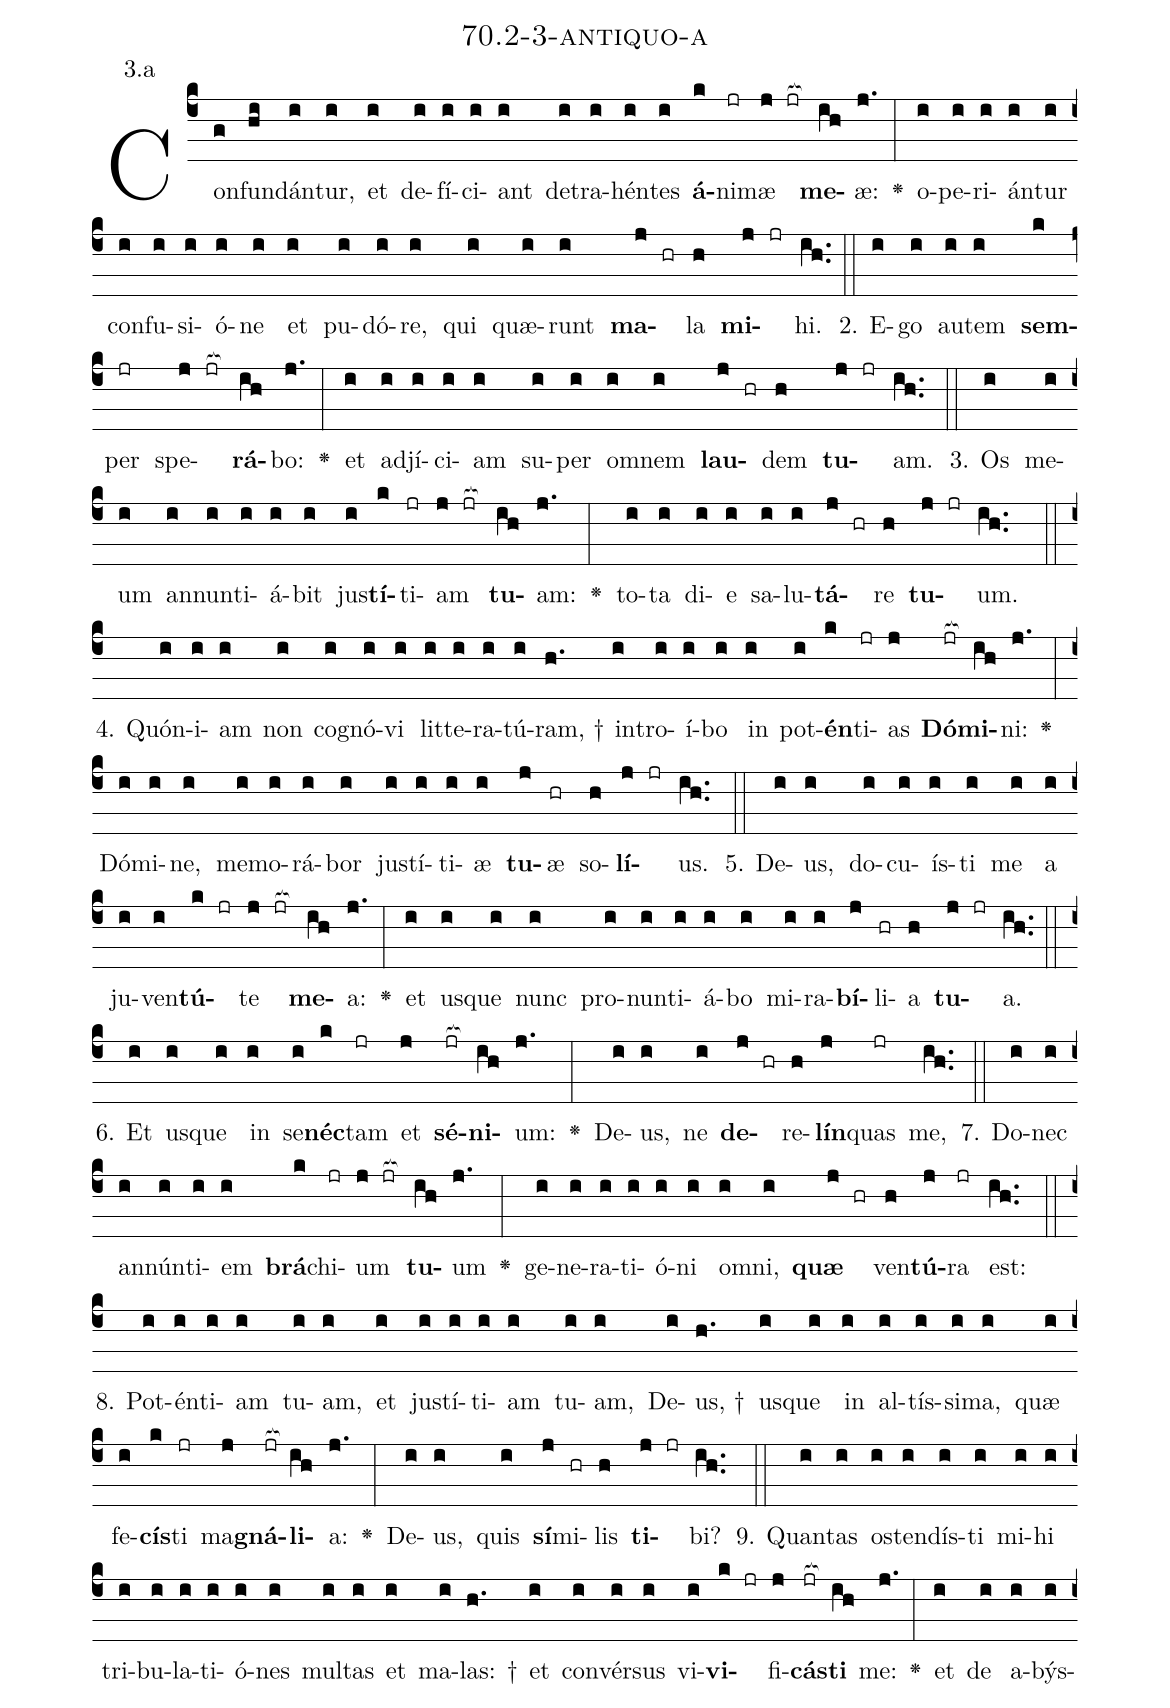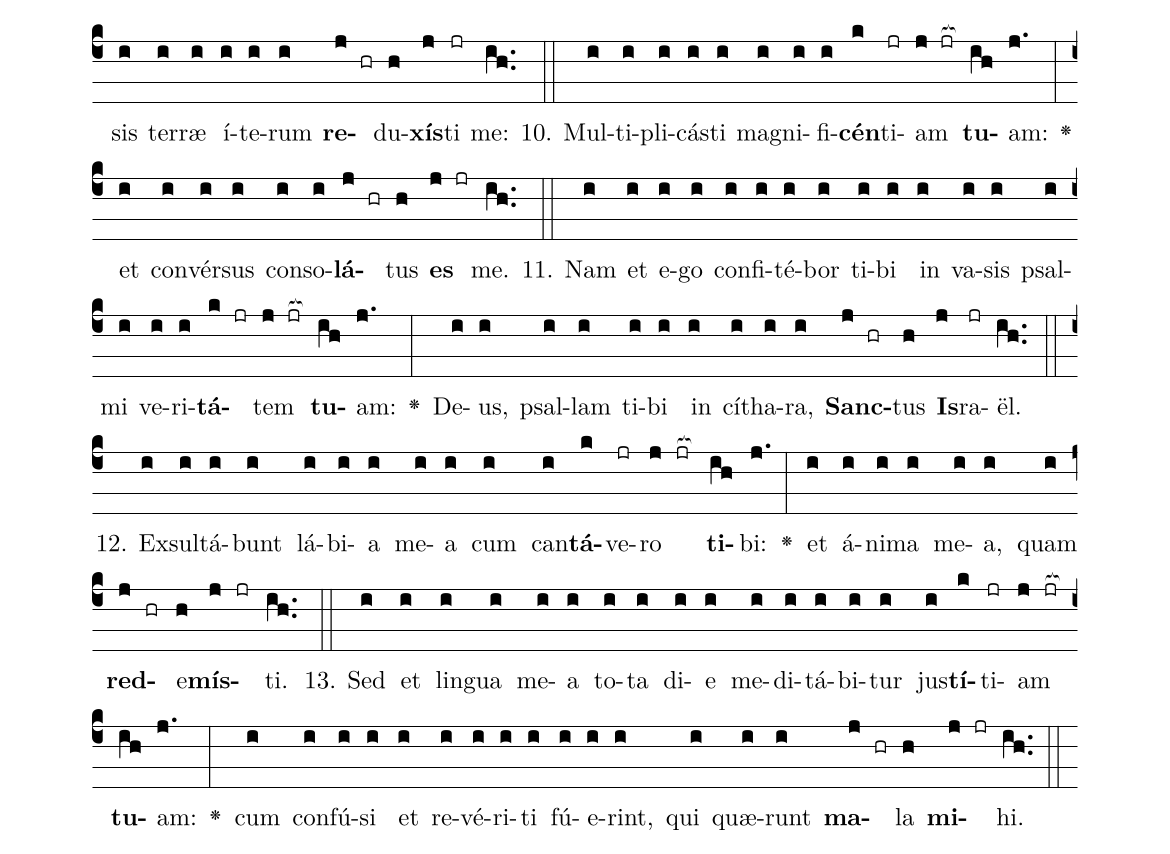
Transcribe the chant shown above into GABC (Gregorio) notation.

name: 70.2-3-antiquo-a;
annotation: 3.a;
%%
(c4)Con(g)fun(hi)dán(i)tur,(i) et(i) de(i)fí(i)ci(i)ant(i) de(i)tra(i)hén(i)tes(i) <b>á</b>(k)ni(jr)mæ(j jr[ocb:1{]) <b>me</b>(ih[ocb:0}])æ:(j.) <v>\greheightstar</v>(:) o(i)pe(i)ri(i)án(i)tur(i) con(i)fu(i)si(i)ó(i)ne(i) et(i) pu(i)dó(i)re,(i) qui(i) quæ(i)runt(i) <b>ma</b>(j hr)la(h) <b>mi</b>(j jr)hi.(ih..) (::)
2. E(i)go(i) au(i)tem(i) <b>sem</b>(k)per(jr) spe(j jr[ocb:1{])<b>rá</b>(ih[ocb:0}])bo:(j.) <v>\greheightstar</v>(:) et(i) ad(i)jí(i)ci(i)am(i) su(i)per(i) om(i)nem(i) <b>lau</b>(j hr)dem(h) <b>tu</b>(j jr)am.(ih..) (::)
3. Os(i) me(i)um(i) an(i)nun(i)ti(i)á(i)bit(i) jus(i)<b>tí</b>(k)ti(jr)am(j jr[ocb:1{]) <b>tu</b>(ih[ocb:0}])am:(j.) <v>\greheightstar</v>(:) to(i)ta(i) di(i)e(i) sa(i)lu(i)<b>tá</b>(j hr)re(h) <b>tu</b>(j jr)um.(ih..) (::)
4. Quón(i)i(i)am(i) non(i) co(i)gnó(i)vi(i) lit(i)te(i)ra(i)tú(i)ram, †(h.) in(i)tro(i)í(i)bo(i) in(i) pot(i)<b>én</b>(k)ti(jr)as(j) <b>Dó</b>(jr[ocb:1{])<b>mi</b>(ih[ocb:0}])ni:(j.) <v>\greheightstar</v>(:) Dó(i)mi(i)ne,(i) me(i)mo(i)rá(i)bor(i) jus(i)tí(i)ti(i)æ(i) <b>tu</b>(j)æ(hr) so(h)<b>lí</b>(j jr)us.(ih..) (::)
5. De(i)us,(i) do(i)cu(i)ís(i)ti(i) me(i) a(i) ju(i)ven(i)<b>tú</b>(k jr)te(j jr[ocb:1{]) <b>me</b>(ih[ocb:0}])a:(j.) <v>\greheightstar</v>(:) et(i) us(i)que(i) nunc(i) pro(i)nun(i)ti(i)á(i)bo(i) mi(i)ra(i)<b>bí</b>(j)li(hr)a(h) <b>tu</b>(j jr)a.(ih..) (::)
6. Et(i) us(i)que(i) in(i) se(i)<b>néc</b>(k)tam(jr) et(j) <b>sé</b>(jr[ocb:1{])<b>ni</b>(ih[ocb:0}])um:(j.) <v>\greheightstar</v>(:) De(i)us,(i) ne(i) <b>de</b>(j hr)re(h)<b>lín</b>(j)quas(jr) me,(ih..) (::)
7. Do(i)nec(i) an(i)nún(i)ti(i)em(i) <b>brá</b>(k)chi(jr)um(j jr[ocb:1{]) <b>tu</b>(ih[ocb:0}])um(j.) <v>\greheightstar</v>(:) ge(i)ne(i)ra(i)ti(i)ó(i)ni(i) om(i)ni,(i) <b>quæ</b>(j hr) ven(h)<b>tú</b>(j)ra(jr) est:(ih..) (::)
8. Pot(i)én(i)ti(i)am(i) tu(i)am,(i) et(i) jus(i)tí(i)ti(i)am(i) tu(i)am,(i) De(i)us, †(h.) us(i)que(i) in(i) al(i)tís(i)si(i)ma,(i) quæ(i) fe(i)<b>cís</b>(k)ti(jr) ma(j)<b>gná</b>(jr[ocb:1{])<b>li</b>(ih[ocb:0}])a:(j.) <v>\greheightstar</v>(:) De(i)us,(i) quis(i) <b>sí</b>(j)mi(hr)lis(h) <b>ti</b>(j jr)bi?(ih..) (::)
9. Quan(i)tas(i) os(i)ten(i)dís(i)ti(i) mi(i)hi(i) tri(i)bu(i)la(i)ti(i)ó(i)nes(i) mul(i)tas(i) et(i) ma(i)las: †(h.) et(i) con(i)vér(i)sus(i) vi(i)<b>vi</b>(k jr)fi(j)<b>cás</b>(jr[ocb:1{])<b>ti</b>(ih[ocb:0}]) me:(j.) <v>\greheightstar</v>(:) et(i) de(i) a(i)býs(i)sis(i) ter(i)ræ(i) í(i)te(i)rum(i) <b>re</b>(j hr)du(h)<b>xís</b>(j)ti(jr) me:(ih..) (::)
10. Mul(i)ti(i)pli(i)cás(i)ti(i) ma(i)gni(i)fi(i)<b>cén</b>(k)ti(jr)am(j jr[ocb:1{]) <b>tu</b>(ih[ocb:0}])am:(j.) <v>\greheightstar</v>(:) et(i) con(i)vér(i)sus(i) con(i)so(i)<b>lá</b>(j hr)tus(h) <b>es</b>(j jr) me.(ih..) (::)
11. Nam(i) et(i) e(i)go(i) con(i)fi(i)té(i)bor(i) ti(i)bi(i) in(i) va(i)sis(i) psal(i)mi(i) ve(i)ri(i)<b>tá</b>(k jr)tem(j jr[ocb:1{]) <b>tu</b>(ih[ocb:0}])am:(j.) <v>\greheightstar</v>(:) De(i)us,(i) psal(i)lam(i) ti(i)bi(i) in(i) cí(i)tha(i)ra,(i) <b>Sanc</b>(j hr)tus(h) <b>Is</b>(j)ra(jr)ël.(ih..) (::)
12. Ex(i)sul(i)tá(i)bunt(i) lá(i)bi(i)a(i) me(i)a(i) cum(i) can(i)<b>tá</b>(k)ve(jr)ro(j jr[ocb:1{]) <b>ti</b>(ih[ocb:0}])bi:(j.) <v>\greheightstar</v>(:) et(i) á(i)ni(i)ma(i) me(i)a,(i) quam(i) <b>red</b>(j hr)e(h)<b>mís</b>(j jr)ti.(ih..) (::)
13. Sed(i) et(i) lin(i)gua(i) me(i)a(i) to(i)ta(i) di(i)e(i) me(i)di(i)tá(i)bi(i)tur(i) jus(i)<b>tí</b>(k)ti(jr)am(j jr[ocb:1{]) <b>tu</b>(ih[ocb:0}])am:(j.) <v>\greheightstar</v>(:) cum(i) con(i)fú(i)si(i) et(i) re(i)vé(i)ri(i)ti(i) fú(i)e(i)rint,(i) qui(i) quæ(i)runt(i) <b>ma</b>(j hr)la(h) <b>mi</b>(j jr)hi.(ih..) (::)
